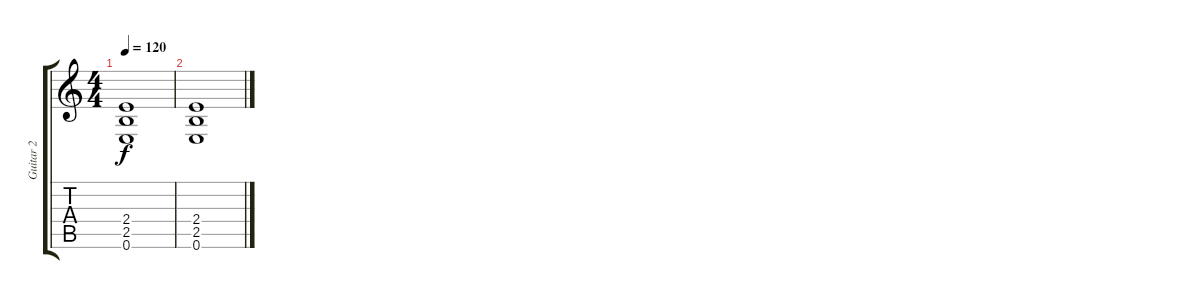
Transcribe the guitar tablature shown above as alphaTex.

\track ("Guitar 2" "Guitar 2") {instrument distortionguitar}
\staff {score tabs}
\tuning (E4 B3 G3 D3 A2 E2) {hide}
\ts (4 4)
\tempo 120
\clef g2
\ks c
(2.4{t} 2.5{t} 0.6{t}).1{dy f} |
(2.4 2.5 0.6).1
